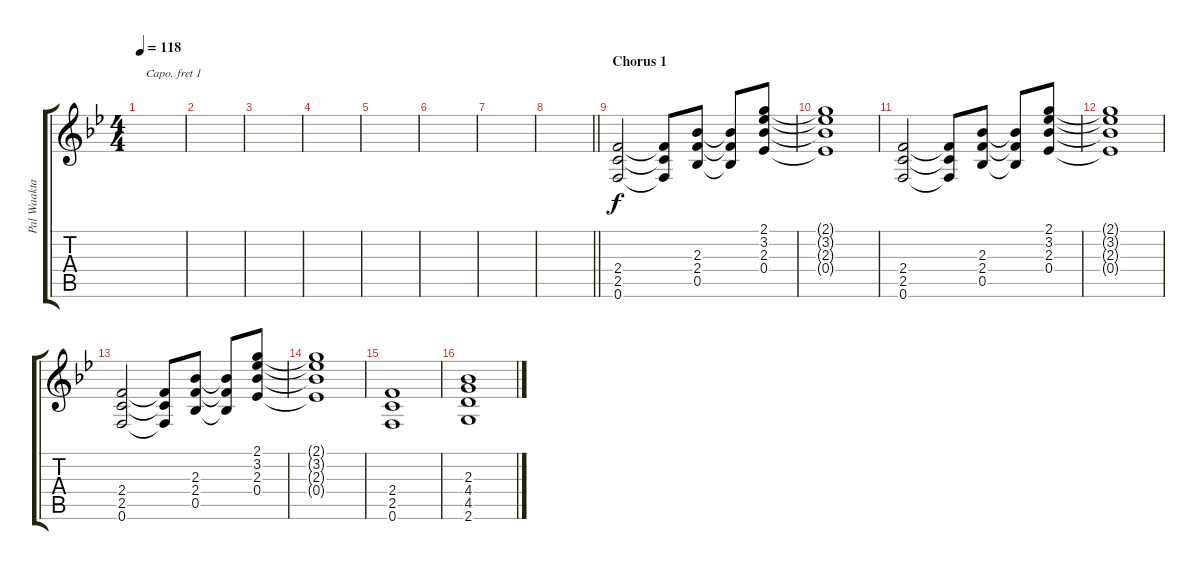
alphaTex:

\track ("Pal Waaktaar Distortion" "Pal Waakta") {instrument overdrivenguitar}
\staff {score tabs}
\capo 1
\tuning (E4 B3 G3 D3 A2 E2) {hide}
\ts (4 4)
\tempo 118
\clef g2
\ks bb
|
|
|
|
|
|
|
\barLineRight lightlight
|
\section ("" "Chorus 1")
(2.4 2.5 0.6).2 (2.4{t} 2.5{t} 0.6{t}).8 (2.3 2.4 0.5).8 (2.3{t} 2.4{t} 0.5{t}).8 (2.1 3.2 2.3 0.4).8 |
(2.1{t} 3.2{t} 2.3{t} 0.4{t}).1 |
(2.4 2.5 0.6).2 (2.4{t} 2.5{t} 0.6{t}).8 (2.3 2.4 0.5).8 (2.3{t} 2.4{t} 0.5{t}).8 (2.1 3.2 2.3 0.4).8 |
(2.1{t} 3.2{t} 2.3{t} 0.4{t}).1 |
(2.4 2.5 0.6).2 (2.4{t} 2.5{t} 0.6{t}).8 (2.3 2.4 0.5).8 (2.3{t} 2.4{t} 0.5{t}).8 (2.1 3.2 2.3 0.4).8 |
(2.1{t} 3.2{t} 2.3{t} 0.4{t}).1 |
(2.4 2.5 0.6).1 |
(2.3 4.4 4.5 2.6).1{volume 8}
